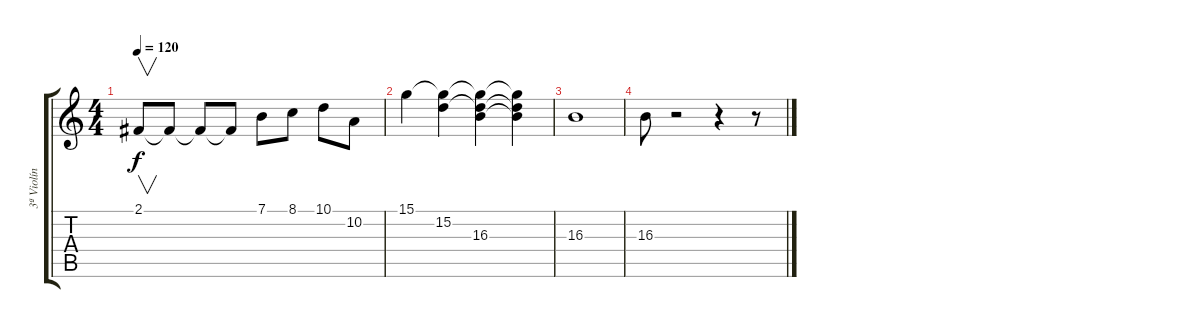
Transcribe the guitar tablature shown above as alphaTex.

\track ("3ª Violín" "3ª Violín") {instrument violin}
\staff {score tabs}
\tuning (E4 B3 G3 D3 A2 E2) {hide}
\ts (4 4)
\tempo 120
\clef g2
\ks c
2.1.8{v dy f} 2.1{t}.8 2.1{t}.8 2.1{t}.8 7.1.8 8.1.8 10.1.8 10.2.8 |
15.1.4 (15.1{t} 15.2).4 (15.1{t} 15.2{t} 16.3).4 (15.1{t} 15.2{t} 16.3{t}).4 |
16.3.1 |
16.3.8 r.2 r.4 r.8
